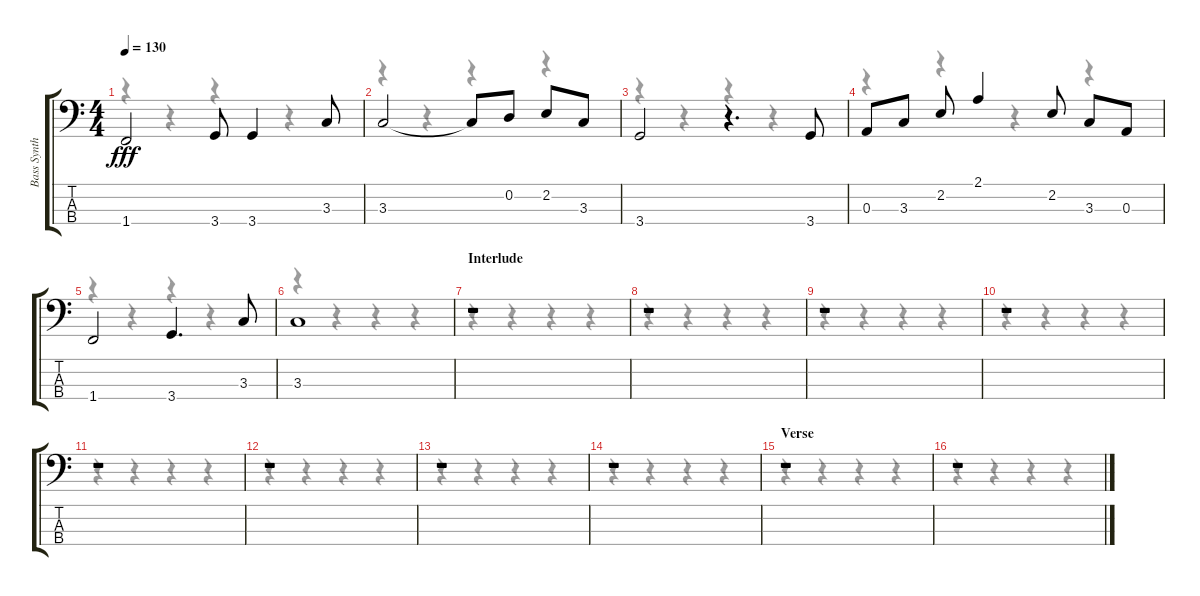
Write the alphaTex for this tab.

\track ("Bass Synth" "Bass Synth") {instrument synthbass2}
\staff {score tabs}
\tuning (G2 D2 A1 E1) {hide}
\voice
\ts (4 4)
\tempo 130
\clef f4
\ks c
1.4.2{dy fff} 3.4.8 3.4.4 3.3.8 |
3.3.2 3.3{t}.8 0.2.8 2.2.8 3.3.8 |
3.4.2 r.4{d} 3.4.8 |
0.3.8 3.3.8 2.2.8 2.1.4 2.2.8 3.3.8 0.3.8 |
1.4.2 3.4.4{d} 3.3.8 |
3.3.1 |
\section ("" "Interlude")
r.1 |
r.1 |
r.1 |
r.1 |
r.1 |
r.1 |
r.1 |
r.1 |
\section ("" "Verse")
r.1 |
r.1
\voice
\clef f4
\ottava regular
\simile none
\ks c
r.4{dy f} r.4 r.4 r.4 |
r.4 r.4 r.4 r.4 |
r.4 r.4 r.4 r.4 |
r.4 r.4 r.4 r.4 |
r.4 r.4 r.4 r.4 |
r.4 r.4 r.4 r.4 |
r.4 r.4 r.4 r.4 |
r.4 r.4 r.4 r.4 |
r.4 r.4 r.4 r.4 |
r.4 r.4 r.4 r.4 |
r.4 r.4 r.4 r.4 |
r.4 r.4 r.4 r.4 |
r.4 r.4 r.4 r.4 |
r.4 r.4 r.4 r.4 |
r.4 r.4 r.4 r.4 |
r.4 r.4 r.4 r.4
